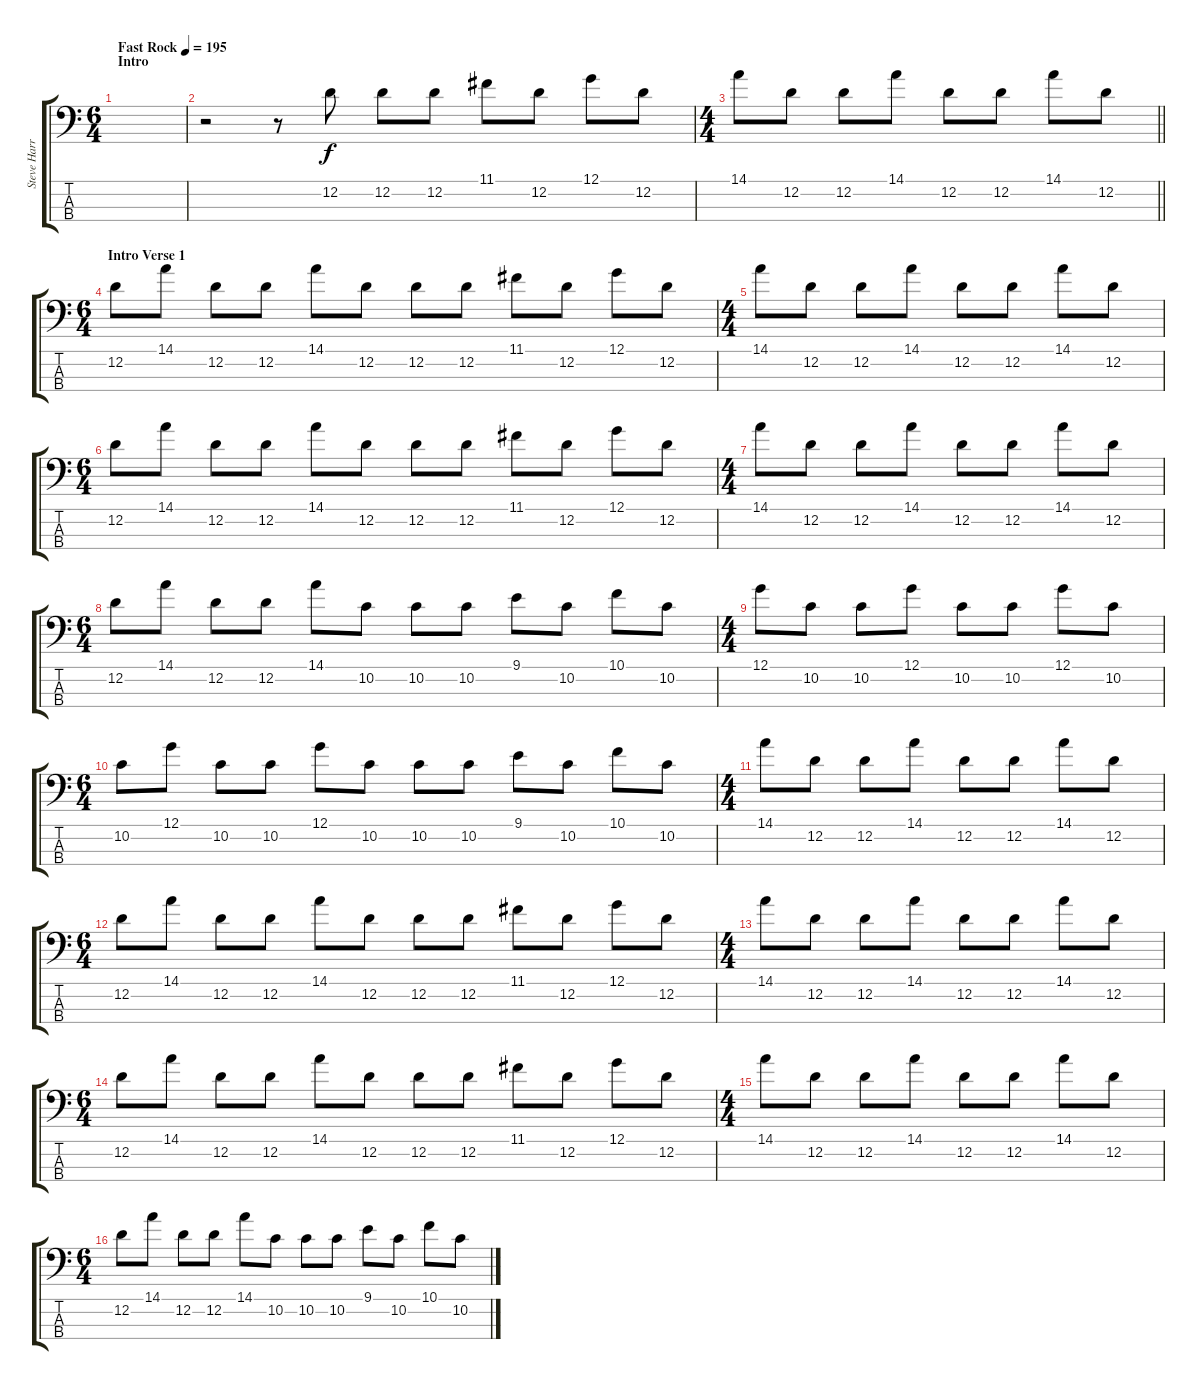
\track ("Steve Harris" "Steve Harr") {instrument electricbassfinger}
\staff {score tabs}
\tuning (G2 D2 A1 E1) {hide}
\ts (6 4)
\section ("" "Intro")
\tempo (195 "Fast Rock")
\clef f4
\ks c
|
r.2 r.8 12.2.8 12.2.8 12.2.8 11.1.8 12.2.8 12.1.8 12.2.8 |
\ts (4 4)
\barLineRight lightlight
14.1.8 12.2.8 12.2.8 14.1.8 12.2.8 12.2.8 14.1.8 12.2.8 |
\ts (6 4)
\section ("" "Intro Verse 1")
12.2.8 14.1.8 12.2.8 12.2.8 14.1.8 12.2.8 12.2.8 12.2.8 11.1.8 12.2.8 12.1.8 12.2.8 |
\ts (4 4)
14.1.8 12.2.8 12.2.8 14.1.8 12.2.8 12.2.8 14.1.8 12.2.8 |
\ts (6 4)
12.2.8 14.1.8 12.2.8 12.2.8 14.1.8 12.2.8 12.2.8 12.2.8 11.1.8 12.2.8 12.1.8 12.2.8 |
\ts (4 4)
14.1.8 12.2.8 12.2.8 14.1.8 12.2.8 12.2.8 14.1.8 12.2.8 |
\ts (6 4)
12.2.8 14.1.8 12.2.8 12.2.8 14.1.8 10.2.8 10.2.8 10.2.8 9.1.8 10.2.8 10.1.8 10.2.8 |
\ts (4 4)
12.1.8 10.2.8 10.2.8 12.1.8 10.2.8 10.2.8 12.1.8 10.2.8 |
\ts (6 4)
10.2.8 12.1.8 10.2.8 10.2.8 12.1.8 10.2.8 10.2.8 10.2.8 9.1.8 10.2.8 10.1.8 10.2.8 |
\ts (4 4)
14.1.8 12.2.8 12.2.8 14.1.8 12.2.8 12.2.8 14.1.8 12.2.8 |
\ts (6 4)
12.2.8 14.1.8 12.2.8 12.2.8 14.1.8 12.2.8 12.2.8 12.2.8 11.1.8 12.2.8 12.1.8 12.2.8 |
\ts (4 4)
14.1.8 12.2.8 12.2.8 14.1.8 12.2.8 12.2.8 14.1.8 12.2.8 |
\ts (6 4)
12.2.8 14.1.8 12.2.8 12.2.8 14.1.8 12.2.8 12.2.8 12.2.8 11.1.8 12.2.8 12.1.8 12.2.8 |
\ts (4 4)
14.1.8 12.2.8 12.2.8 14.1.8 12.2.8 12.2.8 14.1.8 12.2.8 |
\ts (6 4)
12.2.8 14.1.8 12.2.8 12.2.8 14.1.8 10.2.8 10.2.8 10.2.8 9.1.8 10.2.8 10.1.8 10.2.8
